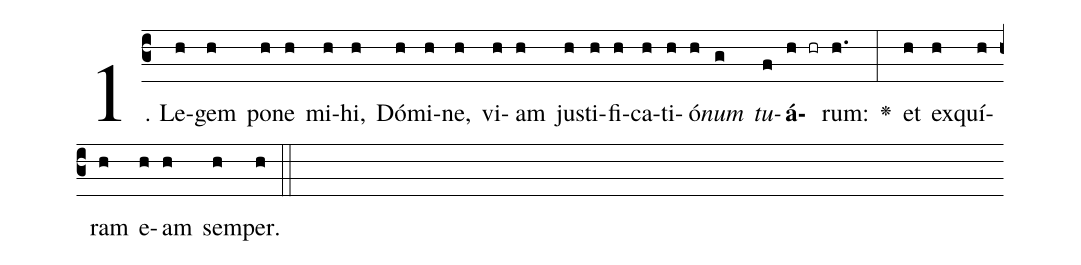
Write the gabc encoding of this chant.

%%
(c3)1. Le(h)gem(h) po(h)ne(h) mi(h)hi,(h) Dó(h)mi(h)ne,(h) vi(h)am(h) ju(h)sti(h)fi(h)ca(h)ti(h)ó(h)<i>num</i>(g) <i>tu</i>(f)<b>á</b>(h hr)rum:(h.) <v>\greheightstar</v>(:) et(h) ex(h)quí(h)ram(h) e(h)am(h) sem(h)per.(h) (::)


%E(h) u(h) o(h) u(h) a(h) e.(h) (::)
